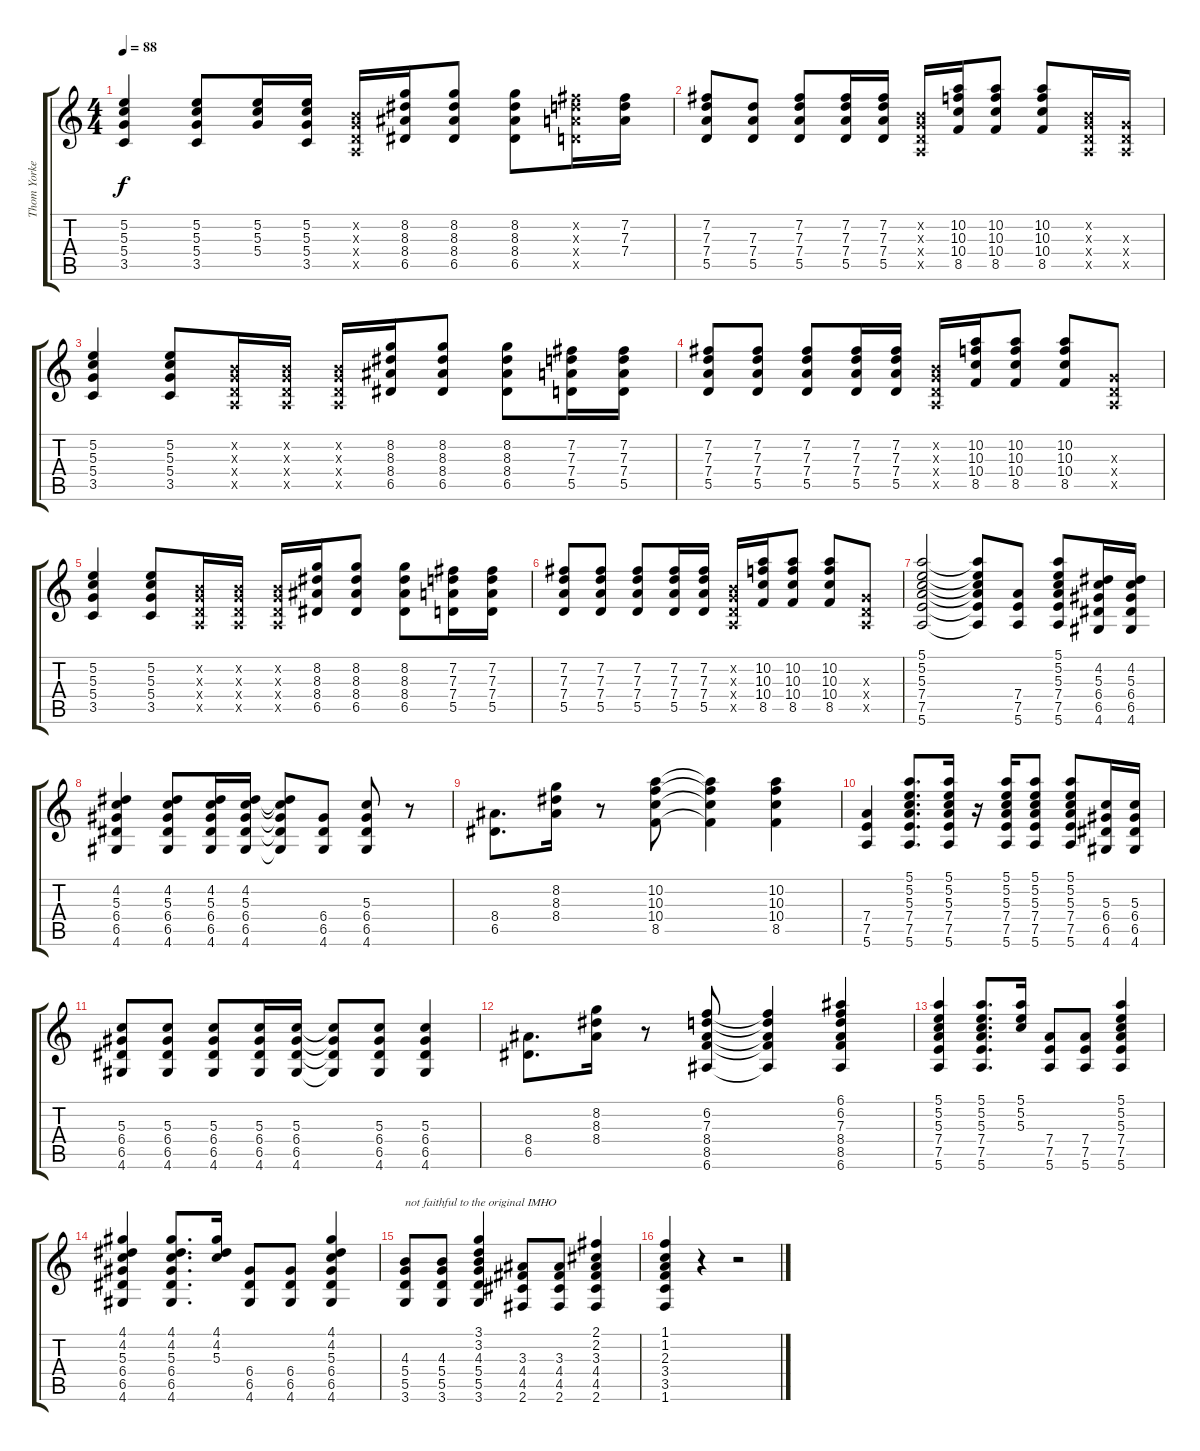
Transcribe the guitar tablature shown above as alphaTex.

\track ("Thom Yorke" "Thom Yorke") {instrument acousticguitarsteel}
\staff {score tabs}
\tuning (E4 B3 G3 D3 A2 E2) {hide}
\ts (4 4)
\tempo 88
\clef g2
\ks c
(5.2 5.3 5.4 3.5).4{dy f instrument acousticguitarsteel} (5.2 5.3 5.4 3.5).8 (5.2 5.3 5.4).16 (5.2 5.3 5.4 3.5).16 (0.2{x} 0.3{x} 0.4{x} 0.5{x}).16 (8.2 8.3 8.4 6.5).16 (8.2 8.3 8.4 6.5).8 (8.2 8.3 8.4 6.5).8 (7.2{x} 7.3{x} 7.4{x} 5.5{x}).16 (7.2 7.3 7.4).16 |
(7.2 7.3 7.4 5.5).8 (7.3 7.4 5.5).8 (7.2 7.3 7.4 5.5).8 (7.2 7.3 7.4 5.5).16 (7.2 7.3 7.4 5.5).16 (0.2{x} 0.3{x} 0.4{x} 0.5{x}).16 (10.2 10.3 10.4 8.5).16 (10.2 10.3 10.4 8.5).8 (10.2 10.3 10.4 8.5).8 (0.2{x} 0.3{x} 0.4{x} 0.5{x}).16 (0.3{x} 0.4{x} 0.5{x}).16 |
(5.2 5.3 5.4 3.5).4 (5.2 5.3 5.4 3.5).8 (0.2{x} 0.3{x} 0.4{x} 0.5{x}).16 (0.2{x} 0.3{x} 0.4{x} 0.5{x}).16 (0.2{x} 0.3{x} 0.4{x} 0.5{x}).16 (8.2 8.3 8.4 6.5).16 (8.2 8.3 8.4 6.5).8 (8.2 8.3 8.4 6.5).8 (7.2 7.3 7.4 5.5).16 (7.2 7.3 7.4 5.5).16 |
(7.2 7.3 7.4 5.5).8 (7.2 7.3 7.4 5.5).8 (7.2 7.3 7.4 5.5).8 (7.2 7.3 7.4 5.5).16 (7.2 7.3 7.4 5.5).16 (0.2{x} 0.3{x} 0.4{x} 0.5{x}).16 (10.2 10.3 10.4 8.5).16 (10.2 10.3 10.4 8.5).8 (10.2 10.3 10.4 8.5).8 (0.3{x} 0.4{x} 0.5{x}).8 |
(5.2 5.3 5.4 3.5).4 (5.2 5.3 5.4 3.5).8 (0.2{x} 0.3{x} 0.4{x} 0.5{x}).16 (0.2{x} 0.3{x} 0.4{x} 0.5{x}).16 (0.2{x} 0.3{x} 0.4{x} 0.5{x}).16 (8.2 8.3 8.4 6.5).16 (8.2 8.3 8.4 6.5).8 (8.2 8.3 8.4 6.5).8 (7.2 7.3 7.4 5.5).16 (7.2 7.3 7.4 5.5).16 |
(7.2 7.3 7.4 5.5).8 (7.2 7.3 7.4 5.5).8 (7.2 7.3 7.4 5.5).8 (7.2 7.3 7.4 5.5).16 (7.2 7.3 7.4 5.5).16 (0.2{x} 0.3{x} 0.4{x} 0.5{x}).16 (10.2 10.3 10.4 8.5).16 (10.2 10.3 10.4 8.5).8 (10.2 10.3 10.4 8.5).8 (0.3{x} 0.4{x} 0.5{x}).8 |
(5.1 5.2 5.3 7.4 7.5 5.6).2 (5.1{t} 5.2{t} 5.3{t} 7.4{t} 7.5{t} 5.6{t}).8 (7.4 7.5 5.6).8 (5.1 5.2 5.3 7.4 7.5 5.6).8 (4.2 5.3 6.4 6.5 4.6).16 (4.2 5.3 6.4 6.5 4.6).16 |
(4.2 5.3 6.4 6.5 4.6).4 (4.2 5.3 6.4 6.5 4.6).8 (4.2 5.3 6.4 6.5 4.6).16 (4.2 5.3 6.4 6.5 4.6).16 (4.2{t} 5.3{t} 6.4{t} 6.5{t} 4.6{t}).8 (6.4 6.5 4.6).8 (5.3 6.4 6.5 4.6).8 r.8 |
(8.4 6.5).8{d} (8.2 8.3 8.4).16 r.8 (10.2 10.3 10.4 8.5).8 (10.2{t} 10.3{t} 10.4{t} 8.5{t}).4 (10.2 10.3 10.4 8.5).4 |
(7.4 7.5 5.6).4 (5.1 5.2 5.3 7.4 7.5 5.6).8{d} (5.1 5.2 5.3 7.4 7.5 5.6).16 r.16 (5.1 5.2 5.3 7.4 7.5 5.6).16 (5.1 5.2 5.3 7.4 7.5 5.6).8 (5.1 5.2 5.3 7.4 7.5 5.6).8 (5.3 6.4 6.5 4.6).16 (5.3 6.4 6.5 4.6).16 |
(5.3 6.4 6.5 4.6).8 (5.3 6.4 6.5 4.6).8 (5.3 6.4 6.5 4.6).8 (5.3 6.4 6.5 4.6).16 (5.3 6.4 6.5 4.6).16 (5.3{t} 6.4{t} 6.5{t} 4.6{t}).8 (5.3 6.4 6.5 4.6).8 (5.3 6.4 6.5 4.6).4 |
(8.4 6.5).8{d} (8.2 8.3 8.4).16 r.8 (6.2 7.3 8.4 8.5 6.6).8 (6.2{t} 7.3{t} 8.4{t} 8.5{t} 6.6{t}).4 (6.1 6.2 7.3 8.4 8.5 6.6).4 |
(5.1 5.2 5.3 7.4 7.5 5.6).4 (5.1 5.2 5.3 7.4 7.5 5.6).8{d} (5.1 5.2 5.3).16 (7.4 7.5 5.6).8 (7.4 7.5 5.6).8 (5.1 5.2 5.3 7.4 7.5 5.6).4 |
(4.1 4.2 5.3 6.4 6.5 4.6).4 (4.1 4.2 5.3 6.4 6.5 4.6).8{d} (4.1 4.2 5.3).16 (6.4 6.5 4.6).8 (6.4 6.5 4.6).8 (4.1 4.2 5.3 6.4 6.5 4.6).4 |
(4.3 5.4 5.5 3.6).8{txt "not faithful to the original IMHO"} (4.3 5.4 5.5 3.6).8 (3.1 3.2 4.3 5.4 5.5 3.6).4 (3.3 4.4 4.5 2.6).8 (3.3 4.4 4.5 2.6).8 (2.1 2.2 3.3 4.4 4.5 2.6).4 |
(1.1 1.2 2.3 3.4 3.5 1.6).4 r.4 r.2
